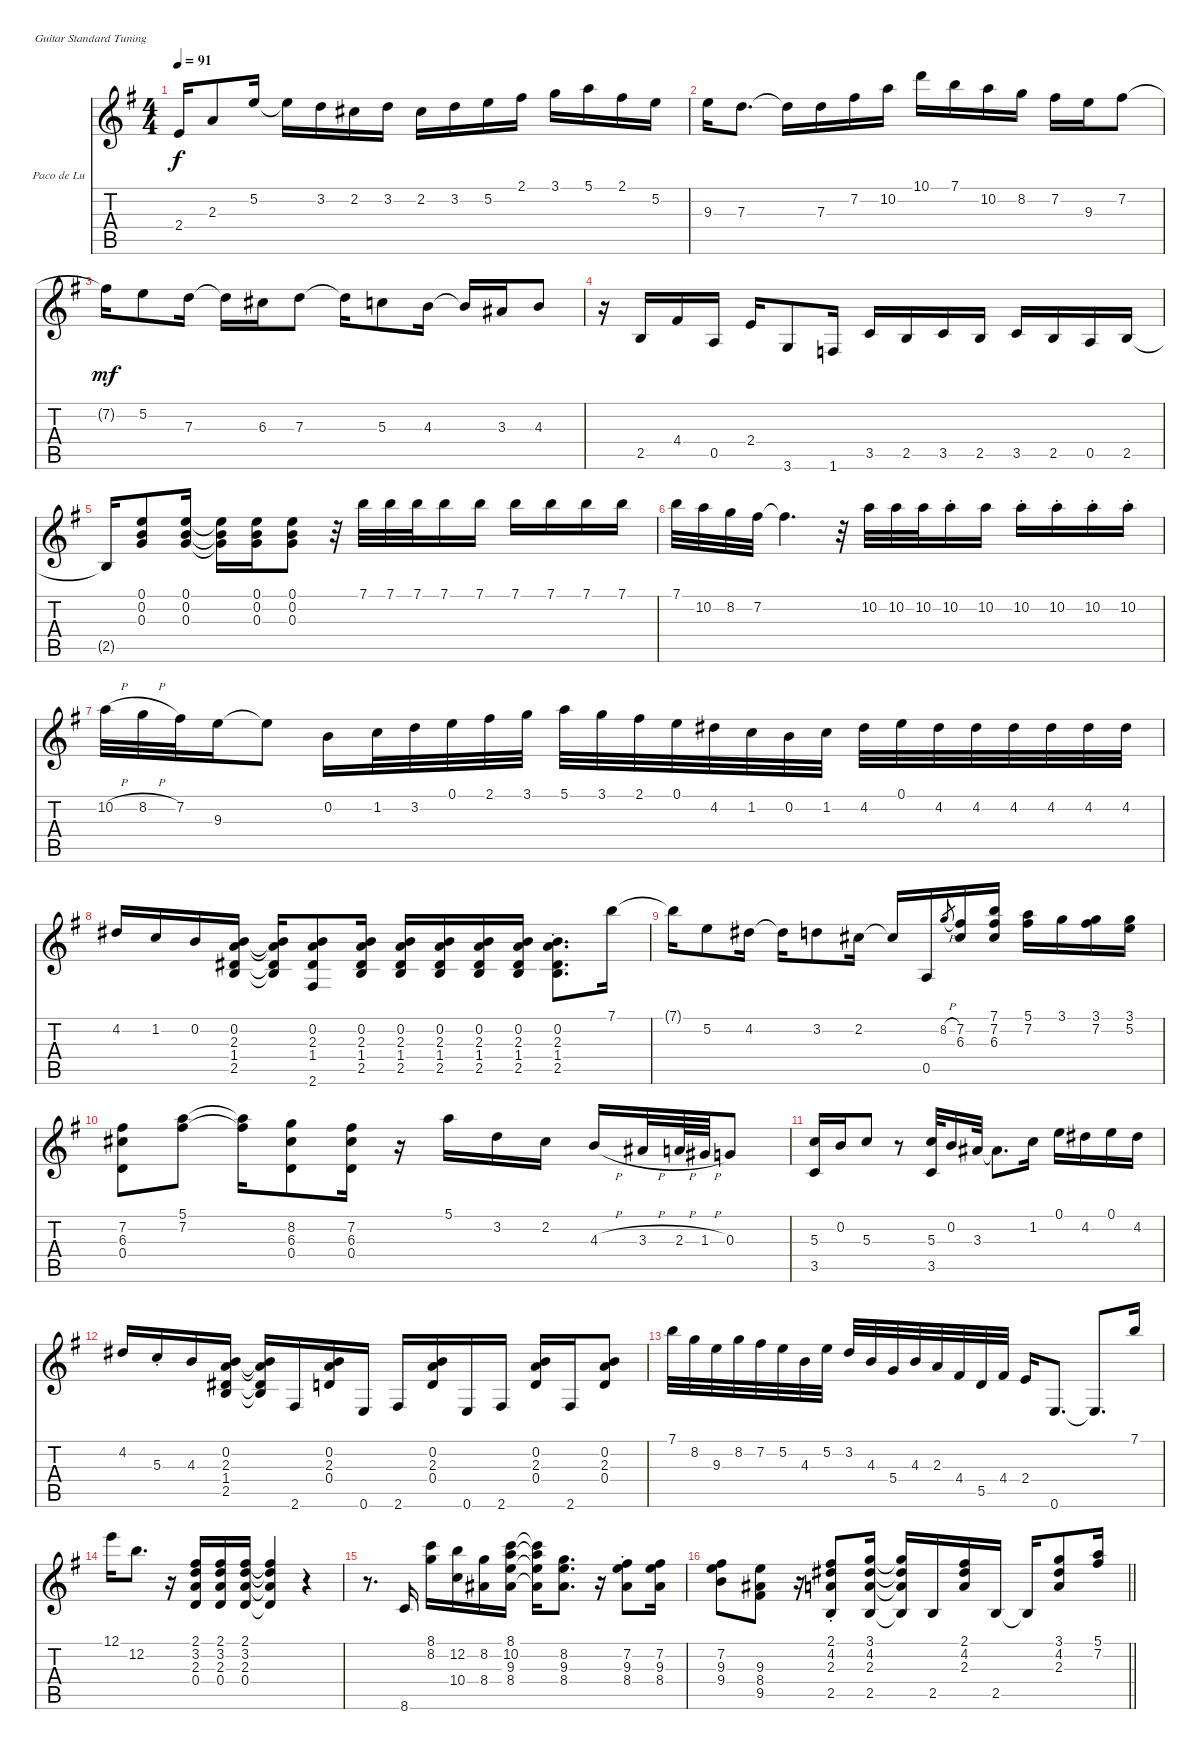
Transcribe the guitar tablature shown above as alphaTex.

\bracketExtendMode nobrackets
\firstSystemTrackNameOrientation horizontal
\otherSystemsTrackNameOrientation horizontal
\track ("Paco de Lucía (Nylon)" "Paco de Lu") {instrument acousticguitarnylon}
\staff {score tabs}
\tuning (E4 B3 G3 D3 A2 E2)
\ts (4 4)
\tempo 91
\clef g2
\ks g
2.4{t}.16{dy f} 2.3.8 5.2.16 5.2{t}.16 3.2.16 2.2.16 3.2.16 2.2.16 3.2.16 5.2.16 2.1.16 3.1.16 5.1.16 2.1.16 5.2.16 |
9.3.16 7.3.8{d} 7.3{t}.16 7.3.16 7.2.16 10.2.16 10.1.16 7.1.16 10.2.16 8.2.16 7.2.16 9.3.16 7.2.8 |
7.2{t}.16{dy mf} 5.2.8 7.3.16 7.3{t}.16 6.3.16 7.3.8 7.3{t}.16 5.3.8 4.3.16 4.3{t}.16 3.3.16 4.3.8 |
r.16 2.5.16 4.4.16 0.5.16 2.4.16 3.6.8 1.6.16 3.5.16 2.5.16 3.5.16 2.5.16 3.5.16 2.5.16 0.5.16 2.5.16 |
2.5{t}.16 (0.1 0.2 0.3).8 (0.1 0.2 0.3).16 (0.1{t} 0.2{t} 0.3{t}).16 (0.1 0.2 0.3).16 (0.1 0.2 0.3).8 r.32 7.1.32 7.1.32 7.1.32 7.1.16 7.1.16 7.1.16 7.1.16 7.1.16 7.1.16 |
7.1.32 10.2.32 8.2.32 7.2.32 7.2{t}.4{d} r.32 10.2.32 10.2.32 10.2.32 10.2{st}.16 10.2.16 10.2{st}.16 10.2{st}.16 10.2{st}.16 10.2{st}.16 |
10.2{h}.32 8.2{h}.32 7.2.32 9.3.16 9.3{t}.8 0.2.16 1.2.32 3.2.32 0.1.32 2.1.32 3.1.32 5.1.32 3.1.32 2.1.32 0.1.32 4.2.32 1.2.32 0.2.32 1.2.32 4.2.32 0.1.32 4.2.32 4.2.32 4.2.32 4.2.32 4.2.32 4.2.32 |
4.2.16 1.2.16 0.2.16 (0.2 2.3 1.4 2.5).16 (0.2{t} 2.3{t} 1.4{t} 2.5{t}).16 (0.2 2.3 1.4 2.6).8 (0.2 2.3 1.4 2.5).16 (0.2 2.3 1.4 2.5).16 (0.2 2.3 1.4 2.5).16 (0.2 2.3 1.4 2.5).16 (0.2 2.3 1.4 2.5).16 (0.2{st} 2.3{st} 1.4{st} 2.5{st}).8{d} 7.1.16 |
7.1{t}.16 5.2.8 4.2.16 4.2{t}.16 3.2.8 2.2.16 2.2{t}.16 0.5.16 8.2{h}.8{gr} (7.2 6.3).16 (7.1 7.2 6.3).16 (5.1 7.2).16 3.1.16 (3.1 7.2).16 (3.1 5.2).16 |
(7.2 6.3 0.4).8 (5.1 7.2).8 (5.1{t} 7.2{t}).16 (8.2 6.3 0.4).8 (7.2 6.3 0.4).16 r.16 5.1.16 3.2.16 2.2.16 4.3{h}.16 3.3{h}.32 2.3{h}.64 1.3{h}.64 0.3.8 |
(5.3 3.5).16 0.2.16 5.3.8 r.8 (5.3 3.5).32 0.2.16 3.3.32 3.3{t}.8{d} 1.2.16 0.1.16 4.2.16 0.1.16 4.2.16 |
4.2.16 5.3{st}.16 4.3.16 (0.2 2.3 1.4 2.5).16 (0.2{t} 2.3{t} 1.4{t} 2.5{t}).16 2.6.16 (0.2 2.3 0.4).16 0.6.16 2.6.16 (0.2 2.3 0.4).16 0.6.16 2.6.16 (0.2 2.3 0.4).16 2.6.16 (0.2 2.3 0.4).8 |
7.1.32 8.2.32 9.3.32 8.2.32 7.2.32 5.2.32 4.3.32 5.2.32 3.2.32 4.3.32 5.4.32 4.3.32 2.3.32 4.4.32 5.5.32 4.4.32 2.4.16 0.6.8{d} 0.6{t}.8{d} 7.1.16 |
12.1.16 12.2.8{d} r.16 (2.1 3.2 2.3 0.4).16 (2.1 3.2 2.3 0.4).16 (2.1 3.2 2.3 0.4).16 (2.1{t} 3.2{t} 2.3{t} 0.4{t}).4 r.4 |
r.8{d} 8.6.16 (8.1 8.2).16 (12.2 10.4).16 (8.2 8.4).16 (8.1 10.2 9.3 8.4).16 (8.1{t} 10.2{t} 9.3{t} 8.4{t}).16 (8.2 9.3 8.4).8{d} r.16 (7.2{st} 9.3{st} 8.4{st}).8 (7.2 9.3 8.4).16 |
\barLineRight lightlight
(7.2 9.3 9.4).8 (9.3 8.4 9.5).8 r.16 (2.1{st} 4.2{st} 2.3{st} 2.5{st}).8 (3.1 4.2 2.3 2.5).16 (3.1{t} 4.2{t} 2.3{t} 2.5{t}).16 2.5.16 (2.1 4.2 2.3).16 2.5.16 2.5{t}.16 (3.1 4.2 2.3).8 (5.1 7.2).16
